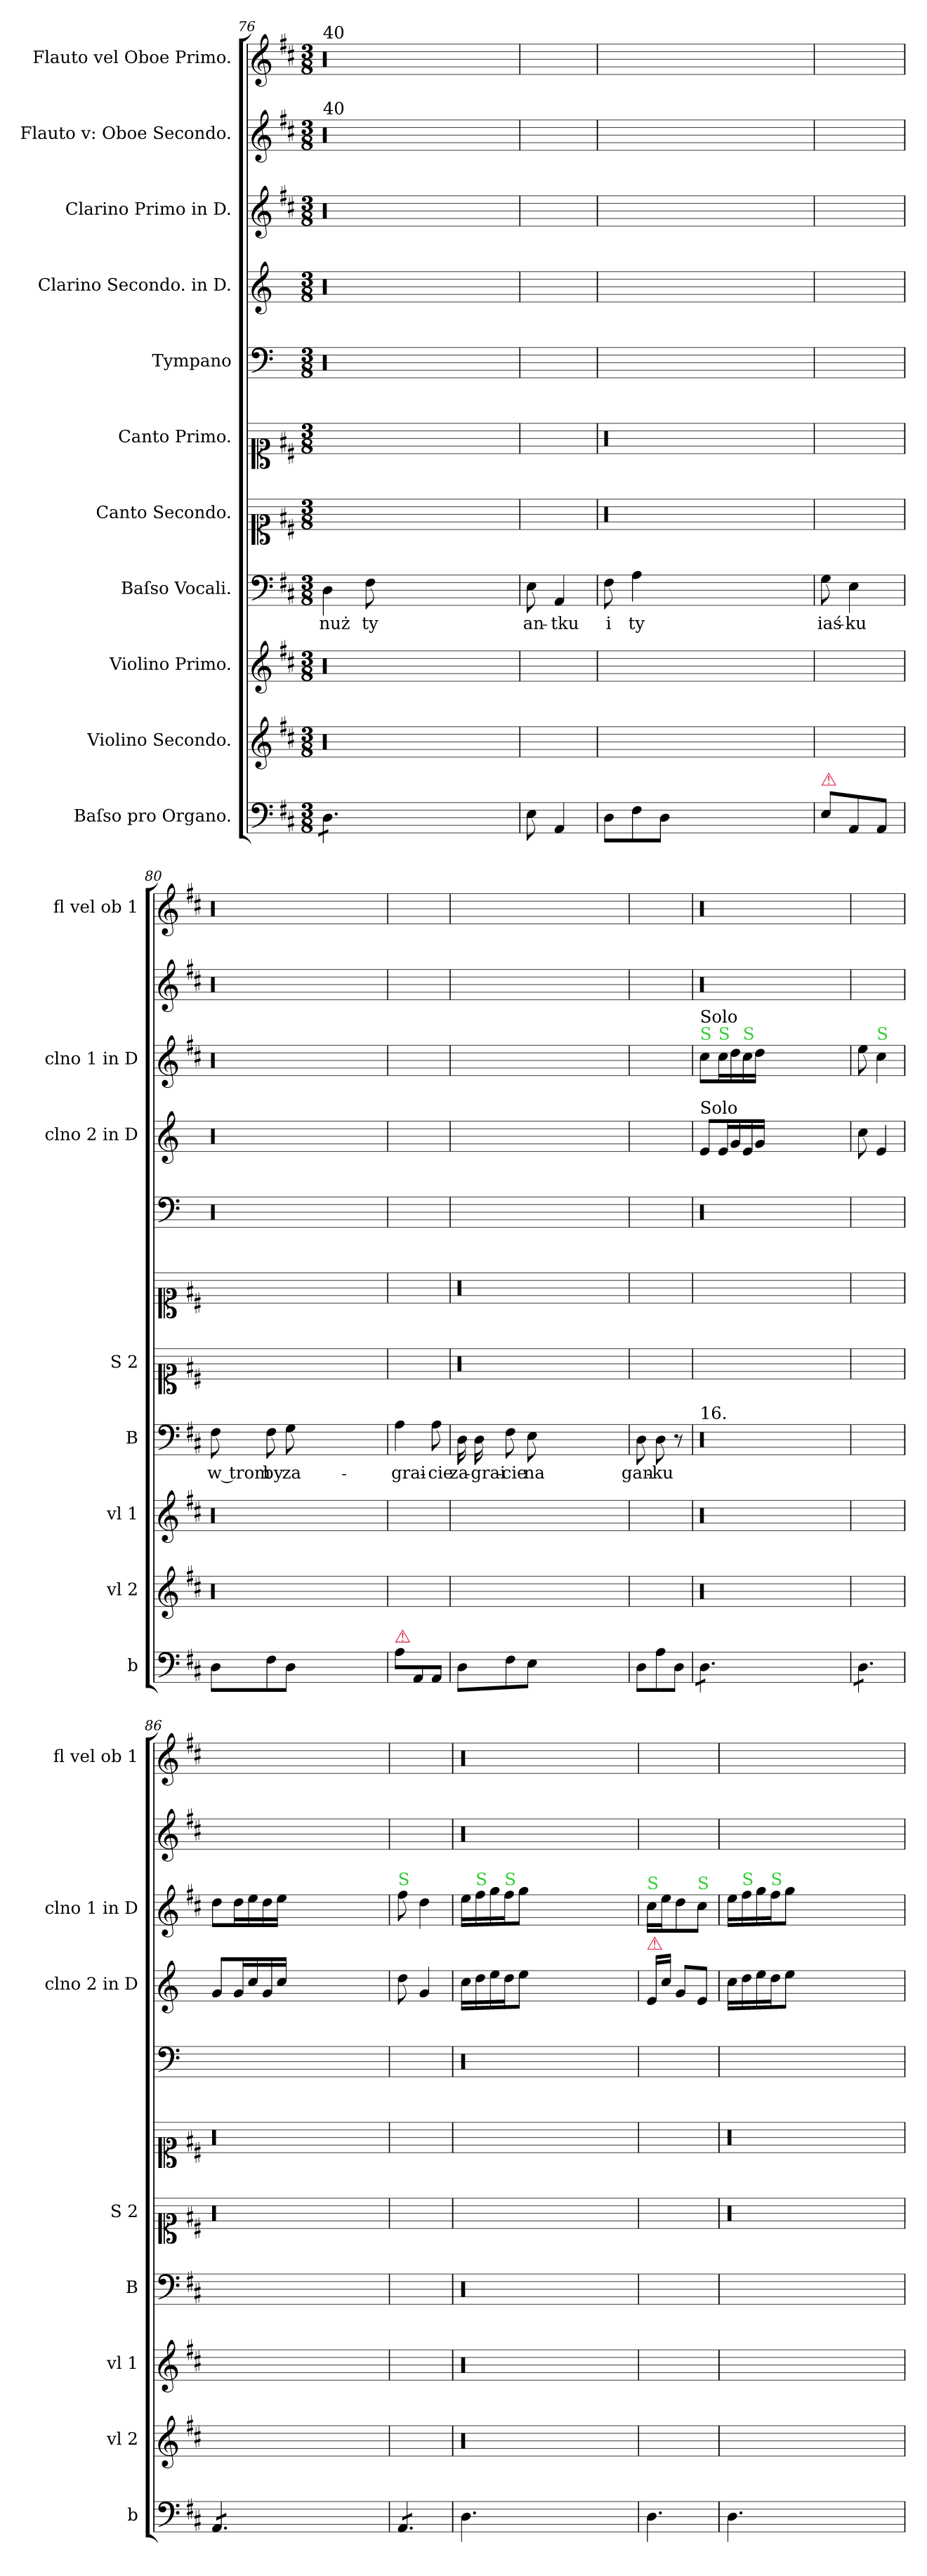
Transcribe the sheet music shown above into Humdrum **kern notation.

**kern	**kern	**kern	**kern	**text	**kern	**kern	**kern	**kern	**kern	**kern	**kern
*part11	*part10	*part9	*part8	*part8	*part7	*part6	*part5	*part4	*part3	*part2	*part1
*staff11	*staff10	*staff9	*staff8	*staff8	*staff7	*staff6	*staff5	*staff4	*staff3	*staff2	*staff1
*I"Baſso pro Organo.	*I"Violino Secondo.	*I"Violino Primo.	*I"Baſso Vocali.	*	*I"Canto Secondo.	*I"Canto Primo.	*I"Tympano	*I"Clarino Secondo. in D.	*I"Clarino Primo in D.	*I"Flauto v: Oboe Secondo.	*I"Flauto vel Oboe Primo.
*I'b	*I'vl 2	*I'vl 1	*I'B	*	*I'S 2	*	*	*I'clno 2 in D	*I'clno 1 in D	*	*I'fl vel ob 1
*clefF4	*clefG2	*clefG2	*clefF4	*	*clefC1	*clefC1	*clefF4	*clefG2	*clefG2	*clefG2	*clefG2
*	*	*	*	*	*	*	*ITrd6c10	*ITrd-1c-2	*ITrd-1c-2	*	*
*k[f#c#]	*k[f#c#]	*k[f#c#]	*k[f#c#]	*	*k[f#c#]	*k[f#c#]	*k[f#c#]	*k[f#c#]	*k[f#c#g#d#]	*k[f#c#]	*k[f#c#]
*D:	*D:	*D:	*D:	*	*D:	*D:	*D:	*D:	*	*D:	*D:
*M3/8	*M3/8	*M3/8	*M3/8	*	*M3/8	*M3/8	*M3/8	*M3/8	*M3/8	*M3/8	*M3/8
=76	=76	=76	=76	=76	=76	=76	=76	=76	=76	=76	=76
!	!	!	!	!	!	!	!	!	!	!	!LO:TX:a:t=40
!	!	!	!	!	!	!	!	!	!	!LO:TX:a:t=40	!
!	!LO:N:vis=00	!LO:N:vis=00	!	!	!	!	!LO:N:vis=00	!LO:N:vis=00	!LO:N:vis=00	!LO:N:vis=00	!LO:N:vis=00
*tremolo	*	*	*	*	*	*	*	*	*	*	*
8D\L	1.r	1.r	4D\	nuż	1.ryy	1.ryy	1.r	1.r	1.r	1.r	1.r
8D\	.	.	.	.	.	.	.	.	.	.	.
8D\J	.	.	8F#\	ty	.	.	.	.	.	.	.
*Xtremolo	*	*	*	*	*	*	*	*	*	*	*
1ryy	.	.	1ryy	.	.	.	.	.	.	.	.
8ryy	.	.	8ryy	.	.	.	.	.	.	.	.
=77	=77	=77	=77	=77	=77	=77	=77	=77	=77	=77	=77
8E\	4.ryy	4.ryy	8E\	an-	4.ryy	4.ryy	4.ryy	4.ryy	4.ryy	4.ryy	4.ryy
4AA/	.	.	4AA/	-tku	.	.	.	.	.	.	.
=78	=78	=78	=78	=78	=78	=78	=78	=78	=78	=78	=78
!	!	!	!	!	!LO:N:vis=00	!LO:N:vis=00	!	!	!	!	!
8D\L	1.ryy	1.ryy	8F#\	i	1.r	1.r	1.ryy	1.ryy	1.ryy	1.ryy	1.ryy
8F#\	.	.	4A\	ty	.	.	.	.	.	.	.
8D\J	.	.	.	.	.	.	.	.	.	.	.
1ryy	.	.	1ryy	.	.	.	.	.	.	.	.
8ryy	.	.	8ryy	.	.	.	.	.	.	.	.
=79	=79	=79	=79	=79	=79	=79	=79	=79	=79	=79	=79
!LO:TX:a:color=crimson:t=⚠	!	!	!	!	!	!	!	!	!	!	!
8E\L	4.ryy	4.ryy	8G\	iaś-	4.ryy	4.ryy	4.ryy	4.ryy	4.ryy	4.ryy	4.ryy
8AA/	.	.	4E\	-ku	.	.	.	.	.	.	.
8AA/J	.	.	.	.	.	.	.	.	.	.	.
=80	=80	=80	=80	=80	=80	=80	=80	=80	=80	=80	=80
!	!LO:N:vis=00	!LO:N:vis=00	!	!	!	!	!LO:N:vis=00	!LO:N:vis=00	!LO:N:vis=00	!LO:N:vis=00	!LO:N:vis=00
8D\L	1.r	1.r	8F#\	w trom-	1.ryy	1.ryy	1.r	1.r	1.r	1.r	1.r
8F#\	.	.	8F#\	-by	.	.	.	.	.	.	.
8D\J	.	.	8G\	za-	.	.	.	.	.	.	.
1ryy	.	.	1ryy	.	.	.	.	.	.	.	.
8ryy	.	.	8ryy	.	.	.	.	.	.	.	.
=81	=81	=81	=81	=81	=81	=81	=81	=81	=81	=81	=81
!LO:TX:a:color=crimson:t=⚠	!	!	!	!	!	!	!	!	!	!	!
8A\L	4.ryy	4.ryy	4A\	-grai-	4.ryy	4.ryy	4.ryy	4.ryy	4.ryy	4.ryy	4.ryy
8AA/	.	.	.	.	.	.	.	.	.	.	.
8AA/J	.	.	8A\	-cie	.	.	.	.	.	.	.
=82	=82	=82	=82	=82	=82	=82	=82	=82	=82	=82	=82
!	!	!	!	!	!LO:N:vis=00	!LO:N:vis=00	!	!	!	!	!
8D\L	1.ryy	1.ryy	16D\	za-	1.r	1.r	1.ryy	1.ryy	1.ryy	1.ryy	1.ryy
.	.	.	16D\	-grai-	.	.	.	.	.	.	.
8F#\	.	.	8F#\	-cie	.	.	.	.	.	.	.
8E\J	.	.	8E\	na	.	.	.	.	.	.	.
1ryy	.	.	1ryy	.	.	.	.	.	.	.	.
8ryy	.	.	8ryy	.	.	.	.	.	.	.	.
=83	=83	=83	=83	=83	=83	=83	=83	=83	=83	=83	=83
8D\L	4.ryy	4.ryy	8D\	gan-	4.ryy	4.ryy	4.ryy	4.ryy	4.ryy	4.ryy	4.ryy
8A\	.	.	8D\	-ku	.	.	.	.	.	.	.
8D\J	.	.	8r	.	.	.	.	.	.	.	.
=84	=84	=84	=84	=84	=84	=84	=84	=84	=84	=84	=84
!	!	!	!	!	!	!	!	!	!LO:TX:a:color=limegreen:t=S	!	!
!	!	!	!	!	!	!	!	!	!LO:TX:a:t=Solo	!	!
!	!	!	!	!	!	!	!	!LO:TX:a:t=Solo	!	!	!
!	!	!	!LO:TX:a:t=16.	!	!	!	!	!	!	!	!
!	!LO:N:vis=00	!LO:N:vis=00	!LO:N:vis=00	!	!	!	!LO:N:vis=00	!	!	!LO:N:vis=00	!LO:N:vis=00
*tremolo	*	*	*	*	*	*	*	*	*	*	*
8D\L	1.r	1.r	1.r	.	1.ryy	1.ryy	1.r	8f#/L	8dd#\L	1.r	1.r
!	!	!	!	!	!	!	!	!	!LO:TX:a:color=limegreen:t=S	!	!
8D\	.	.	.	.	.	.	.	16f#/L	16dd#\L	.	.
.	.	.	.	.	.	.	.	16a/	16ee\	.	.
!	!	!	!	!	!	!	!	!	!LO:TX:a:color=limegreen:t=S	!	!
8D\J	.	.	.	.	.	.	.	16f#/	16dd#\	.	.
.	.	.	.	.	.	.	.	16a/JJ	16ee\JJ	.	.
1ryy	.	.	.	.	.	.	.	1ryy	1ryy	.	.
8ryy	.	.	.	.	.	.	.	8ryy	8ryy	.	.
=85	=85	=85	=85	=85	=85	=85	=85	=85	=85	=85	=85
8D\L	4.ryy	4.ryy	4.ryy	.	4.ryy	4.ryy	4.ryy	8dd\	8ff#\	4.ryy	4.ryy
!	!	!	!	!	!	!	!	!	!LO:TX:a:color=limegreen:t=S	!	!
8D\	.	.	.	.	.	.	.	4f#/	4dd#\	.	.
8D\J	.	.	.	.	.	.	.	.	.	.	.
=86	=86	=86	=86	=86	=86	=86	=86	=86	=86	=86	=86
!	!	!	!	!	!LO:N:vis=00	!LO:N:vis=00	!	!	!	!	!
8AA/L	1.ryy	1.ryy	1.ryy	.	1.r	1.r	1.ryy	8a/L	8ee\L	1.ryy	1.ryy
8AA/	.	.	.	.	.	.	.	16a/L	16ee\L	.	.
.	.	.	.	.	.	.	.	16dd/	16ff#\	.	.
8AA/J	.	.	.	.	.	.	.	16a/	16ee\	.	.
.	.	.	.	.	.	.	.	16dd/JJ	16ff#\JJ	.	.
1ryy	.	.	.	.	.	.	.	1ryy	1ryy	.	.
8ryy	.	.	.	.	.	.	.	8ryy	8ryy	.	.
=87	=87	=87	=87	=87	=87	=87	=87	=87	=87	=87	=87
!	!	!	!	!	!	!	!	!	!LO:TX:a:color=limegreen:t=S	!	!
8AA/L	4.ryy	4.ryy	4.ryy	.	4.ryy	4.ryy	4.ryy	8ee\	8gg#\	4.ryy	4.ryy
8AA/	.	.	.	.	.	.	.	4a/	4ee\	.	.
8AA/J	.	.	.	.	.	.	.	.	.	.	.
*Xtremolo	*	*	*	*	*	*	*	*	*	*	*
=88	=88	=88	=88	=88	=88	=88	=88	=88	=88	=88	=88
!	!LO:N:vis=00	!LO:N:vis=00	!LO:N:vis=00	!	!	!	!LO:N:vis=00	!	!	!LO:N:vis=00	!LO:N:vis=00
4.D\	1.r	1.r	1.r	.	1.ryy	1.ryy	1.r	16dd\LL	16ff#\LL	1.r	1.r
!	!	!	!	!	!	!	!	!	!LO:TX:a:color=limegreen:t=S	!	!
.	.	.	.	.	.	.	.	16ee\	16gg#\	.	.
.	.	.	.	.	.	.	.	16ff#\	16aa\	.	.
!	!	!	!	!	!	!	!	!	!LO:TX:a:color=limegreen:t=S	!	!
.	.	.	.	.	.	.	.	16ee\J	16gg#\J	.	.
.	.	.	.	.	.	.	.	8ff#\J	8aa\J	.	.
1ryy	.	.	.	.	.	.	.	1ryy	1ryy	.	.
8ryy	.	.	.	.	.	.	.	8ryy	8ryy	.	.
=89	=89	=89	=89	=89	=89	=89	=89	=89	=89	=89	=89
!	!	!	!	!	!	!	!	!	!LO:TX:a:color=limegreen:t=S	!	!
!	!	!	!	!	!	!	!	!LO:TX:a:color=crimson:t=⚠	!	!	!
4.D\	4.ryy	4.ryy	4.ryy	.	4.ryy	4.ryy	4.ryy	16f#/LL	16dd#\LL	4.ryy	4.ryy
.	.	.	.	.	.	.	.	16dd\JJ	16ff#\J	.	.
.	.	.	.	.	.	.	.	8a/L	8ee\	.	.
!	!	!	!	!	!	!	!	!	!LO:TX:a:color=limegreen:t=S	!	!
.	.	.	.	.	.	.	.	8f#/J	8dd#\J	.	.
=90	=90	=90	=90	=90	=90	=90	=90	=90	=90	=90	=90
!	!	!	!	!	!LO:N:vis=00	!LO:N:vis=00	!	!	!	!	!
4.D\	1.ryy	1.ryy	1.ryy	.	1.r	1.r	1.ryy	16dd\LL	16ff#\LL	1.ryy	1.ryy
!	!	!	!	!	!	!	!	!	!LO:TX:a:color=limegreen:t=S	!	!
.	.	.	.	.	.	.	.	16ee\	16gg#\	.	.
.	.	.	.	.	.	.	.	16ff#\	16aa\	.	.
!	!	!	!	!	!	!	!	!	!LO:TX:a:color=limegreen:t=S	!	!
.	.	.	.	.	.	.	.	16ee\J	16gg#\J	.	.
.	.	.	.	.	.	.	.	8ff#\J	8aa\J	.	.
1ryy	.	.	.	.	.	.	.	1ryy	1ryy	.	.
8ryy	.	.	.	.	.	.	.	8ryy	8ryy	.	.
=	=	=	=	=	=	=	=	=	=	=	=
*-	*-	*-	*-	*-	*-	*-	*-	*-	*-	*-	*-
